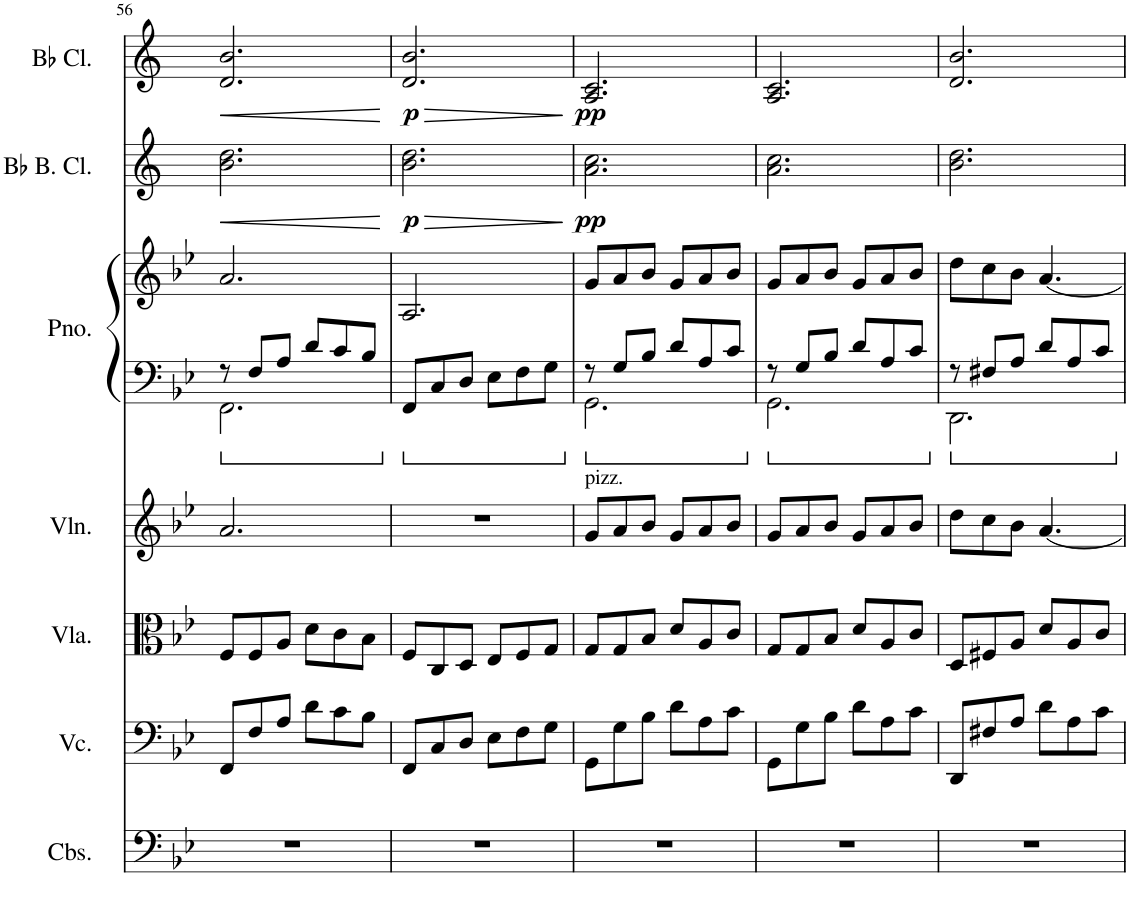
**kern	**kern	**kern	**kern	**kern	**kern	**kern	**dynam	**kern	**dynam
*part7	*part6	*part5	*part4	*part3	*part3	*part2	*part2	*part1	*part1
*staff8	*staff7	*staff6	*staff5	*staff4	*staff3	*staff2	*staff2	*staff1	*staff1
*I"Contrabasses	*I"Violoncello	*I"Viola	*I"Violin	*I"Piano	*	*I"Bb Bass Clarinet	*	*I"Bb Clarinet	*
*I'Cbs.	*I'Vc.	*I'Vla.	*I'Vln.	*I'Pno.	*	*I'Bb B. Cl.	*	*I'Bb Cl.	*
!!LO:PB:g=z
*clefF4	*clefF4	*clefC3	*clefG2	*clefF4	*clefG2	*clefG2	*	*clefG2	*
*Trd7c12	*	*	*	*	*	*Trd8c14	*	*Trd1c2	*
*k[b-e-]	*k[b-e-]	*k[b-e-]	*k[b-e-]	*k[b-e-]	*k[b-e-]	*k[]	*	*k[]	*
*M6/8	*M6/8	*M6/8	*M6/8	*M6/8	*M6/8	*M6/8	*	*M6/8	*
=56	=56	=56	=56	=56	=56	=56	=56	=56	=56
*	*	*	*	*^	*	*	*	*	*
!	!	!	!	!	!	!	!	!LO:HP:b	!	!LO:HP:b
2.r	8FF/L	8F/L	2.a/	8r	2.FF\	2.a/	2.b\ 2.dd\	<	2.d/ 2.b/	<
.	8F/	8F/	.	8F/L	.	.	.	.	.	.
.	8A/J	8A/J	.	8A/J	.	.	.	.	.	.
.	8d\L	8d\L	.	8d/L	.	.	.	.	.	.
.	8c\	8c\	.	8c/	.	.	.	.	.	.
.	8B-\J	8B-\J	.	8B-/J	.	.	.	.	.	.
*	*	*	*	*v	*v	*	*	*	*	*
.	.	.	.	.	.	.	[	.	[
=57	=57	=57	=57	=57	=57	=57	=57	=57	=57
!	!	!	!	!	!	!	!LO:HP:b	!	!LO:HP:b
!	!	!	!	!	!	!	!LO:DY:n=1:b	!	!LO:DY:n=1:b
2.r	8FF/L	8F/L	2.r	8FF/L	2.A/	2.b\ 2.dd\	> p	2.d/ 2.b/	> p
.	8C/	8C/	.	8C/	.	.	.	.	.
.	8D/J	8D/J	.	8D/J	.	.	.	.	.
.	8E-\L	8E-/L	.	8E-\L	.	.	.	.	.
.	8F\	8F/	.	8F\	.	.	.	.	.
.	8G\J	8G/J	.	8G\J	.	.	.	.	.
.	.	.	.	.	.	.	]	.	]
=58	=58	=58	=58	=58	=58	=58	=58	=58	=58
*	*	*	*	*^	*	*	*	*	*
!	!	!	!LO:TX:a:t=pizz.	!	!	!	!	!	!	!
!	!	!	!	!	!	!	!	!LO:DY:b	!	!LO:DY:b
2.r	8GG\L	8G/L	8g/L	8r	2.GG\	8g/L	2.a\ 2.cc\	pp	2.A/ 2.c/	pp
.	8G\	8G/	8a/	8G/L	.	8a/	.	.	.	.
.	8B-\J	8B-/J	8b-/J	8B-/J	.	8b-/J	.	.	.	.
.	8d\L	8d/L	8g/L	8d/L	.	8g/L	.	.	.	.
.	8A\	8A/	8a/	8A/	.	8a/	.	.	.	.
.	8c\J	8c/J	8b-/J	8c/J	.	8b-/J	.	.	.	.
=59	=59	=59	=59	=59	=59	=59	=59	=59	=59	=59
2.r	8GG\L	8G/L	8g/L	8r	2.GG\	8g/L	2.a\ 2.cc\	.	2.A/ 2.c/	.
.	8G\	8G/	8a/	8G/L	.	8a/	.	.	.	.
.	8B-\J	8B-/J	8b-/J	8B-/J	.	8b-/J	.	.	.	.
.	8d\L	8d/L	8g/L	8d/L	.	8g/L	.	.	.	.
.	8A\	8A/	8a/	8A/	.	8a/	.	.	.	.
.	8c\J	8c/J	8b-/J	8c/J	.	8b-/J	.	.	.	.
=60	=60	=60	=60	=60	=60	=60	=60	=60	=60	=60
2.r	8DD/L	8D/L	8dd\L	8r	2.DD\	8dd\L	2.b\ 2.dd\	.	2.d/ 2.b/	.
.	8F#X/	8F#X/	8cc\	8F#X/L	.	8cc\	.	.	.	.
.	8A/J	8A/J	8b-\J	8A/J	.	8b-\J	.	.	.	.
.	8d\L	8d/L	[4.a/	8d/L	.	[4.a/	.	.	.	.
.	8A\	8A/	.	8A/	.	.	.	.	.	.
.	8c\J	8c/J	.	8c/J	.	.	.	.	.	.
*	*	*	*	*v	*v	*	*	*	*	*
=	=	=	=	=	=	=	=	=	=
*-	*-	*-	*-	*-	*-	*-	*-	*-	*-
